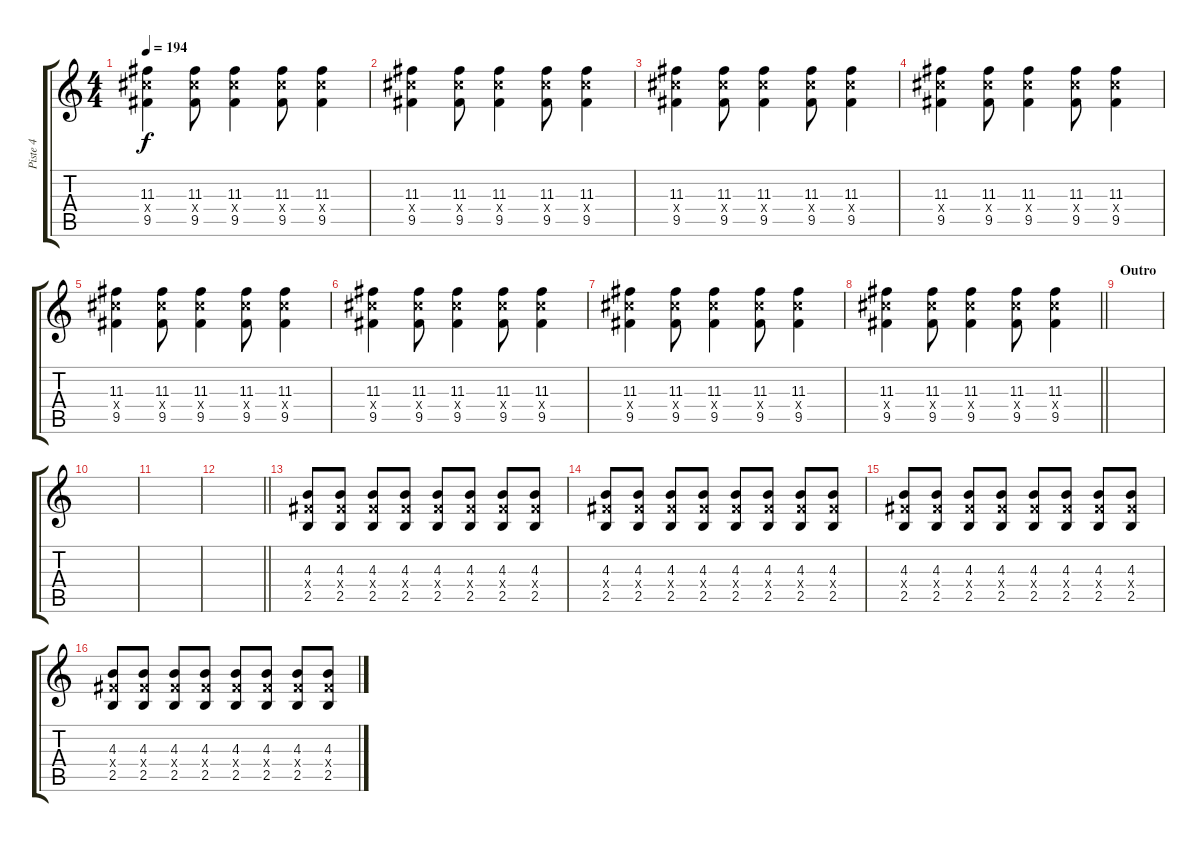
\track ("Piste 4" "Piste 4") {instrument distortionguitar}
\staff {score tabs}
\tuning (E4 B3 G3 D3 A2 E2) {hide}
\ts (4 4)
\tempo 194
\clef g2
\ks c
(11.3 11.4{x} 9.5).4{dy f} (11.3 11.4{x} 9.5).8 (11.3 11.4{x} 9.5).4 (11.3 11.4{x} 9.5).8 (11.3 11.4{x} 9.5).4 |
(11.3 11.4{x} 9.5).4 (11.3 11.4{x} 9.5).8 (11.3 11.4{x} 9.5).4 (11.3 11.4{x} 9.5).8 (11.3 11.4{x} 9.5).4 |
(11.3 11.4{x} 9.5).4 (11.3 11.4{x} 9.5).8 (11.3 11.4{x} 9.5).4 (11.3 11.4{x} 9.5).8 (11.3 11.4{x} 9.5).4 |
(11.3 11.4{x} 9.5).4 (11.3 11.4{x} 9.5).8 (11.3 11.4{x} 9.5).4 (11.3 11.4{x} 9.5).8 (11.3 11.4{x} 9.5).4 |
(11.3 11.4{x} 9.5).4 (11.3 11.4{x} 9.5).8 (11.3 11.4{x} 9.5).4 (11.3 11.4{x} 9.5).8 (11.3 11.4{x} 9.5).4 |
(11.3 11.4{x} 9.5).4 (11.3 11.4{x} 9.5).8 (11.3 11.4{x} 9.5).4 (11.3 11.4{x} 9.5).8 (11.3 11.4{x} 9.5).4 |
(11.3 11.4{x} 9.5).4 (11.3 11.4{x} 9.5).8 (11.3 11.4{x} 9.5).4 (11.3 11.4{x} 9.5).8 (11.3 11.4{x} 9.5).4 |
\barLineRight lightlight
(11.3 11.4{x} 9.5).4 (11.3 11.4{x} 9.5).8 (11.3 11.4{x} 9.5).4 (11.3 11.4{x} 9.5).8 (11.3 11.4{x} 9.5).4 |
\section ("" "Outro")
|
|
|
\barLineRight lightlight
|
(4.3 4.4{x} 2.5).8 (4.3 4.4{x} 2.5).8 (4.3 4.4{x} 2.5).8 (4.3 4.4{x} 2.5).8 (4.3 4.4{x} 2.5).8 (4.3 4.4{x} 2.5).8 (4.3 4.4{x} 2.5).8 (4.3 4.4{x} 2.5).8 |
(4.3 4.4{x} 2.5).8 (4.3 4.4{x} 2.5).8 (4.3 4.4{x} 2.5).8 (4.3 4.4{x} 2.5).8 (4.3 4.4{x} 2.5).8 (4.3 4.4{x} 2.5).8 (4.3 4.4{x} 2.5).8 (4.3 4.4{x} 2.5).8 |
(4.3 4.4{x} 2.5).8 (4.3 4.4{x} 2.5).8 (4.3 4.4{x} 2.5).8 (4.3 4.4{x} 2.5).8 (4.3 4.4{x} 2.5).8 (4.3 4.4{x} 2.5).8 (4.3 4.4{x} 2.5).8 (4.3 4.4{x} 2.5).8 |
(4.3 4.4{x} 2.5).8 (4.3 4.4{x} 2.5).8 (4.3 4.4{x} 2.5).8 (4.3 4.4{x} 2.5).8 (4.3 4.4{x} 2.5).8 (4.3 4.4{x} 2.5).8 (4.3 4.4{x} 2.5).8 (4.3 4.4{x} 2.5).8
